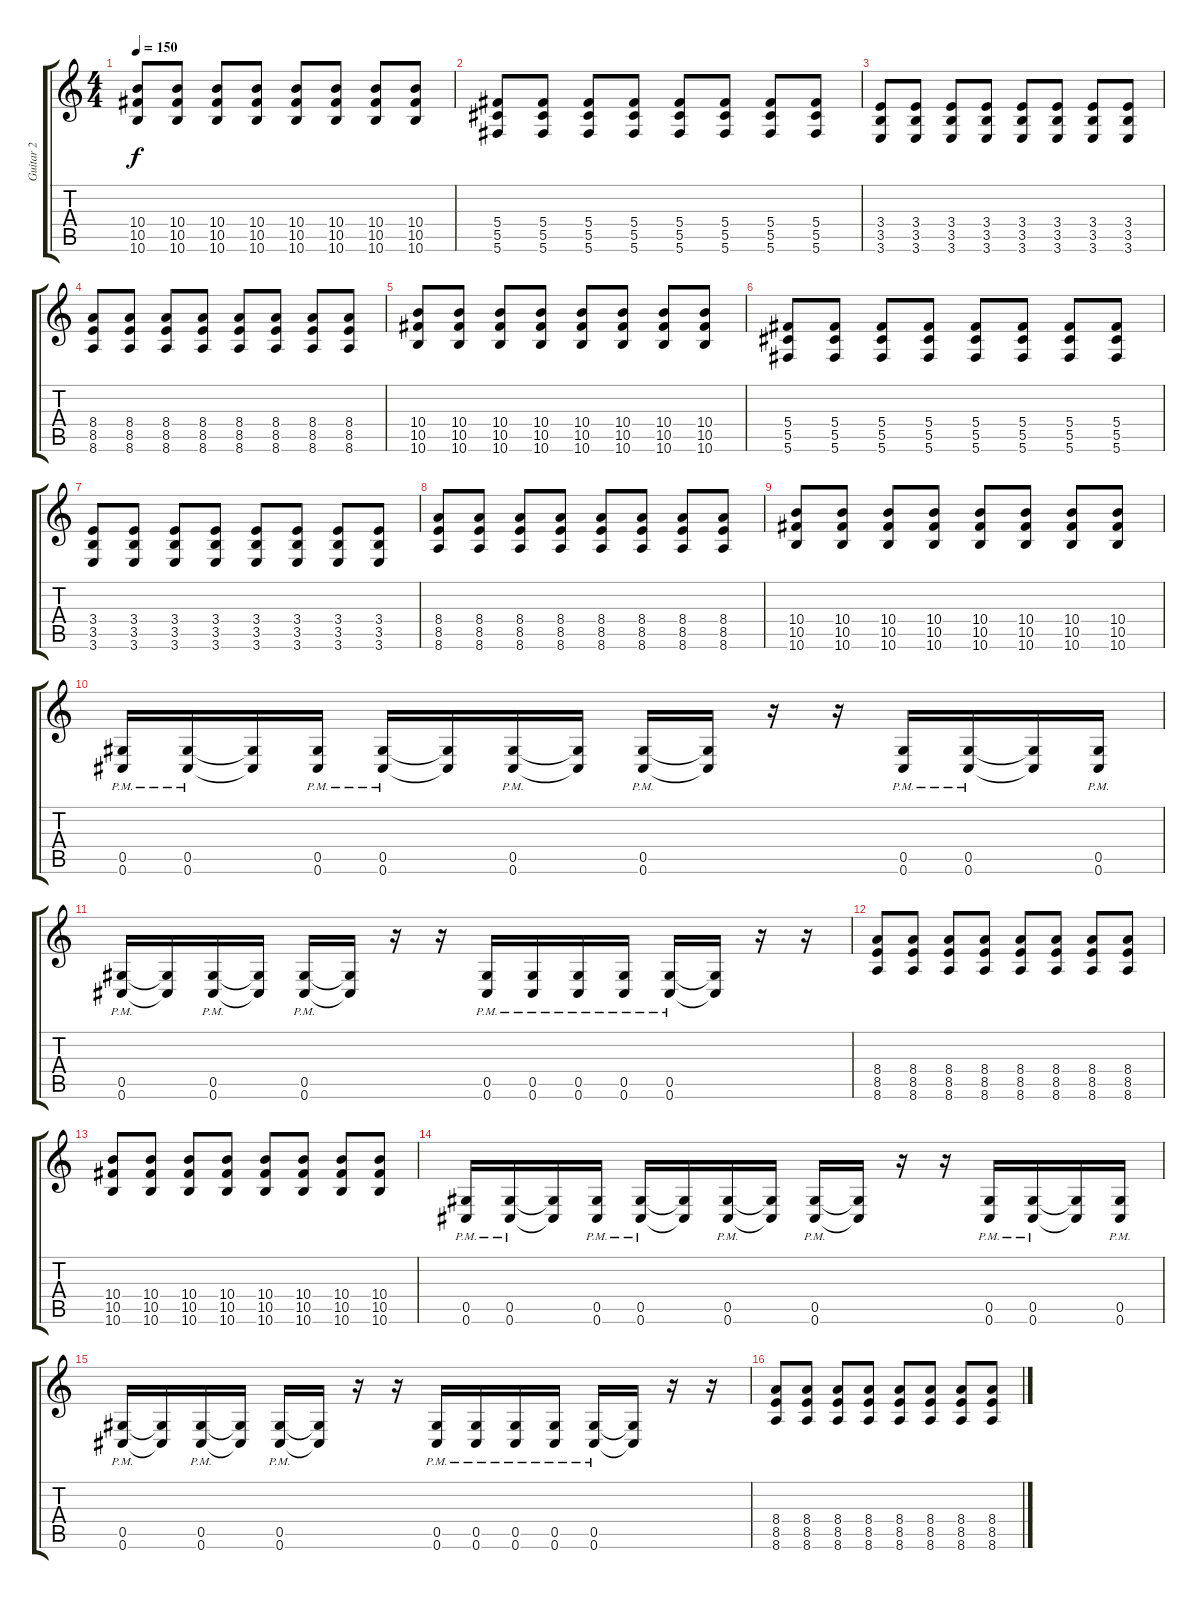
\track ("Guitar 2" "Guitar 2") {instrument distortionguitar}
\staff {score tabs}
\tuning (Eb4 Bb3 Gb3 Db3 Ab2 Db2) {hide}
\ts (4 4)
\tempo 150
\clef g2
\ks c
(10.4 10.5 10.6).8{dy f} (10.4 10.5 10.6).8 (10.4 10.5 10.6).8 (10.4 10.5 10.6).8 (10.4 10.5 10.6).8 (10.4 10.5 10.6).8 (10.4 10.5 10.6).8 (10.4 10.5 10.6).8 |
(5.4 5.5 5.6).8 (5.4 5.5 5.6).8 (5.4 5.5 5.6).8 (5.4 5.5 5.6).8 (5.4 5.5 5.6).8 (5.4 5.5 5.6).8 (5.4 5.5 5.6).8 (5.4 5.5 5.6).8 |
(3.4 3.5 3.6).8 (3.4 3.5 3.6).8 (3.4 3.5 3.6).8 (3.4 3.5 3.6).8 (3.4 3.5 3.6).8 (3.4 3.5 3.6).8 (3.4 3.5 3.6).8 (3.4 3.5 3.6).8 |
(8.4 8.5 8.6).8 (8.4 8.5 8.6).8 (8.4 8.5 8.6).8 (8.4 8.5 8.6).8 (8.4 8.5 8.6).8 (8.4 8.5 8.6).8 (8.4 8.5 8.6).8 (8.4 8.5 8.6).8 |
(10.4 10.5 10.6).8 (10.4 10.5 10.6).8 (10.4 10.5 10.6).8 (10.4 10.5 10.6).8 (10.4 10.5 10.6).8 (10.4 10.5 10.6).8 (10.4 10.5 10.6).8 (10.4 10.5 10.6).8 |
(5.4 5.5 5.6).8 (5.4 5.5 5.6).8 (5.4 5.5 5.6).8 (5.4 5.5 5.6).8 (5.4 5.5 5.6).8 (5.4 5.5 5.6).8 (5.4 5.5 5.6).8 (5.4 5.5 5.6).8 |
(3.4 3.5 3.6).8 (3.4 3.5 3.6).8 (3.4 3.5 3.6).8 (3.4 3.5 3.6).8 (3.4 3.5 3.6).8 (3.4 3.5 3.6).8 (3.4 3.5 3.6).8 (3.4 3.5 3.6).8 |
(8.4 8.5 8.6).8 (8.4 8.5 8.6).8 (8.4 8.5 8.6).8 (8.4 8.5 8.6).8 (8.4 8.5 8.6).8 (8.4 8.5 8.6).8 (8.4 8.5 8.6).8 (8.4 8.5 8.6).8 |
(10.4 10.5 10.6).8 (10.4 10.5 10.6).8 (10.4 10.5 10.6).8 (10.4 10.5 10.6).8 (10.4 10.5 10.6).8 (10.4 10.5 10.6).8 (10.4 10.5 10.6).8 (10.4 10.5 10.6).8 |
(0.5{pm} 0.6{pm}).16 (0.5{pm} 0.6{pm}).16 (0.5{t} 0.6{t}).16 (0.5{pm} 0.6{pm}).16 (0.5{pm} 0.6{pm}).16 (0.5{t} 0.6{t}).16 (0.5{pm} 0.6{pm}).16 (0.5{t} 0.6{t}).16 (0.5{pm} 0.6{pm}).16 (0.5{t} 0.6{t}).16 r.16 r.16 (0.5{pm} 0.6{pm}).16 (0.5{pm} 0.6{pm}).16 (0.5{t} 0.6{t}).16 (0.5{pm} 0.6{pm}).16 |
(0.5{pm} 0.6{pm}).16 (0.5{t} 0.6{t}).16 (0.5{pm} 0.6{pm}).16 (0.5{t} 0.6{t}).16 (0.5{pm} 0.6{pm}).16 (0.5{t} 0.6{t}).16 r.16 r.16 (0.5{pm} 0.6{pm}).16 (0.5{pm} 0.6{pm}).16 (0.5{pm} 0.6{pm}).16 (0.5{pm} 0.6{pm}).16 (0.5{pm} 0.6{pm}).16 (0.5{t} 0.6{t}).16 r.16 r.16 |
(8.4 8.5 8.6).8 (8.4 8.5 8.6).8 (8.4 8.5 8.6).8 (8.4 8.5 8.6).8 (8.4 8.5 8.6).8 (8.4 8.5 8.6).8 (8.4 8.5 8.6).8 (8.4 8.5 8.6).8 |
(10.4 10.5 10.6).8 (10.4 10.5 10.6).8 (10.4 10.5 10.6).8 (10.4 10.5 10.6).8 (10.4 10.5 10.6).8 (10.4 10.5 10.6).8 (10.4 10.5 10.6).8 (10.4 10.5 10.6).8 |
(0.5{pm} 0.6{pm}).16 (0.5{pm} 0.6{pm}).16 (0.5{t} 0.6{t}).16 (0.5{pm} 0.6{pm}).16 (0.5{pm} 0.6{pm}).16 (0.5{t} 0.6{t}).16 (0.5{pm} 0.6{pm}).16 (0.5{t} 0.6{t}).16 (0.5{pm} 0.6{pm}).16 (0.5{t} 0.6{t}).16 r.16 r.16 (0.5{pm} 0.6{pm}).16 (0.5{pm} 0.6{pm}).16 (0.5{t} 0.6{t}).16 (0.5{pm} 0.6{pm}).16 |
(0.5{pm} 0.6{pm}).16 (0.5{t} 0.6{t}).16 (0.5{pm} 0.6{pm}).16 (0.5{t} 0.6{t}).16 (0.5{pm} 0.6{pm}).16 (0.5{t} 0.6{t}).16 r.16 r.16 (0.5{pm} 0.6{pm}).16 (0.5{pm} 0.6{pm}).16 (0.5{pm} 0.6{pm}).16 (0.5{pm} 0.6{pm}).16 (0.5{pm} 0.6{pm}).16 (0.5{t} 0.6{t}).16 r.16 r.16 |
(8.4 8.5 8.6).8 (8.4 8.5 8.6).8 (8.4 8.5 8.6).8 (8.4 8.5 8.6).8 (8.4 8.5 8.6).8 (8.4 8.5 8.6).8 (8.4 8.5 8.6).8 (8.4 8.5 8.6).8
